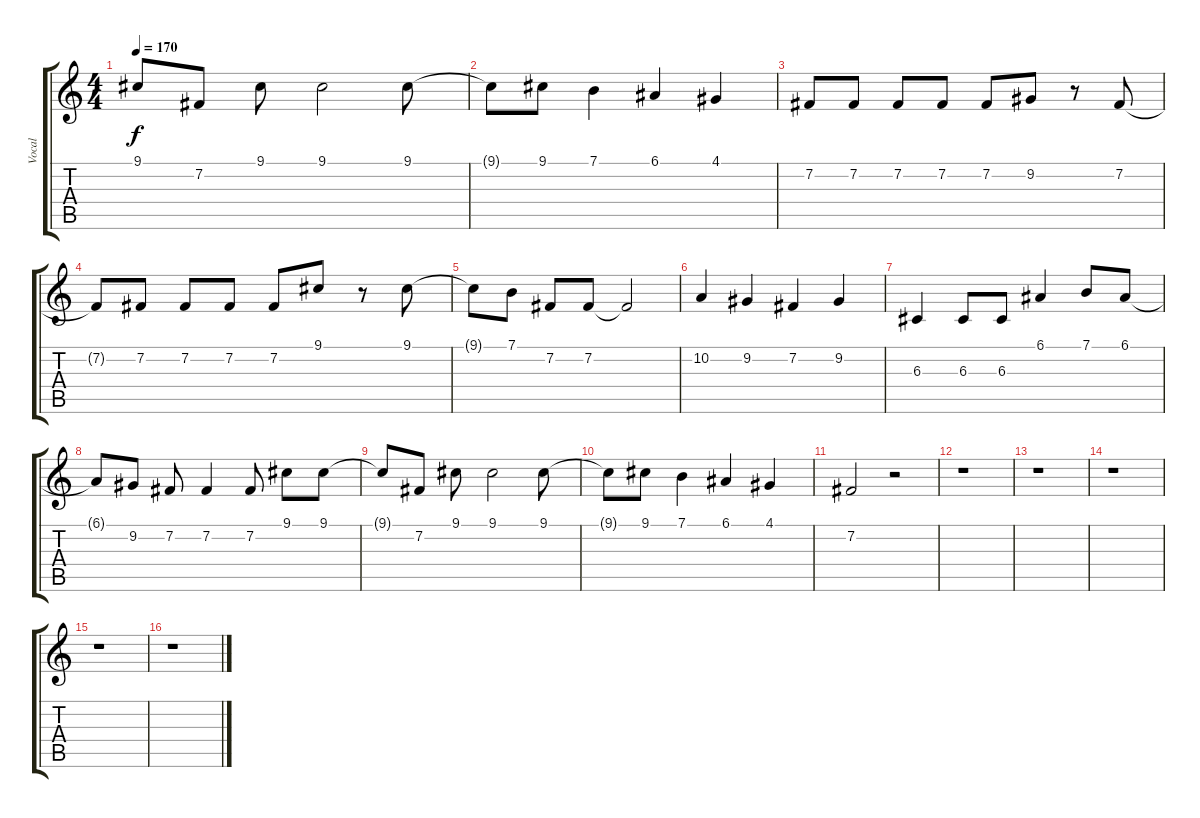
\track ("Vocal" "Vocal") {instrument clarinet}
\staff {score tabs}
\tuning (E4 B3 G3 D3 A2 E2) {hide}
\ts (4 4)
\tempo 170
\clef g2
\ks c
9.1{t}.8{dy f} 7.2.8 9.1.8 9.1.2 9.1.8 |
9.1{t}.8 9.1.8 7.1.4 6.1.4 4.1.4 |
7.2.8 7.2.8 7.2.8 7.2.8 7.2.8 9.2.8 r.8 7.2.8 |
7.2{t}.8 7.2.8 7.2.8 7.2.8 7.2.8 9.1.8 r.8 9.1.8 |
9.1{t}.8 7.1.8 7.2.8 7.2.8 7.2{t}.2 |
10.2.4 9.2.4 7.2.4 9.2.4 |
6.3.4 6.3.8 6.3.8 6.1.4 7.1.8 6.1.8 |
6.1{t}.8 9.2.8 7.2.8 7.2.4 7.2.8 9.1.8 9.1.8 |
9.1{t}.8 7.2.8 9.1.8 9.1.2 9.1.8 |
9.1{t}.8 9.1.8 7.1.4 6.1.4 4.1.4 |
7.2.2 r.2 |
r.1 |
r.1 |
r.1 |
r.1 |
r.1
